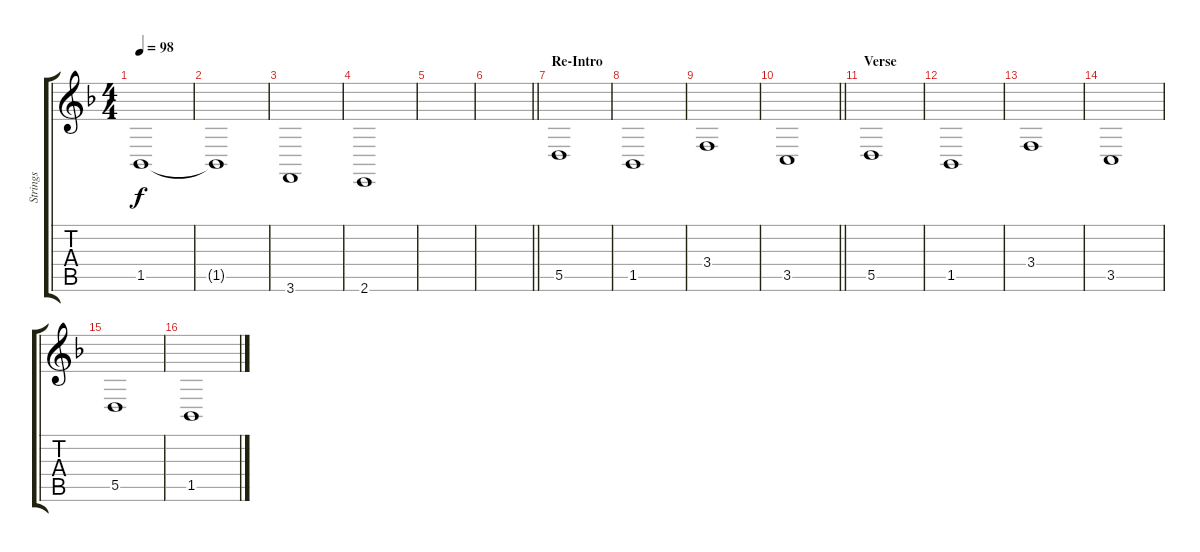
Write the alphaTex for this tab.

\track ("Strings" "Strings") {instrument stringensemble2}
\staff {score tabs}
\tuning (E4 B3 G3 D3 A2 D2) {hide}
\ts (4 4)
\tempo 98
\clef g2
\ks f
1.5.1{dy f} |
1.5{t}.1 |
3.6.1 |
2.6.1 |
|
\barLineRight lightlight
|
\section ("" "Re-Intro")
5.5.1 |
1.5.1 |
3.4.1 |
\barLineRight lightlight
3.5.1 |
\section ("" "Verse")
5.5.1 |
1.5.1 |
3.4.1 |
3.5.1 |
5.5.1 |
1.5.1
